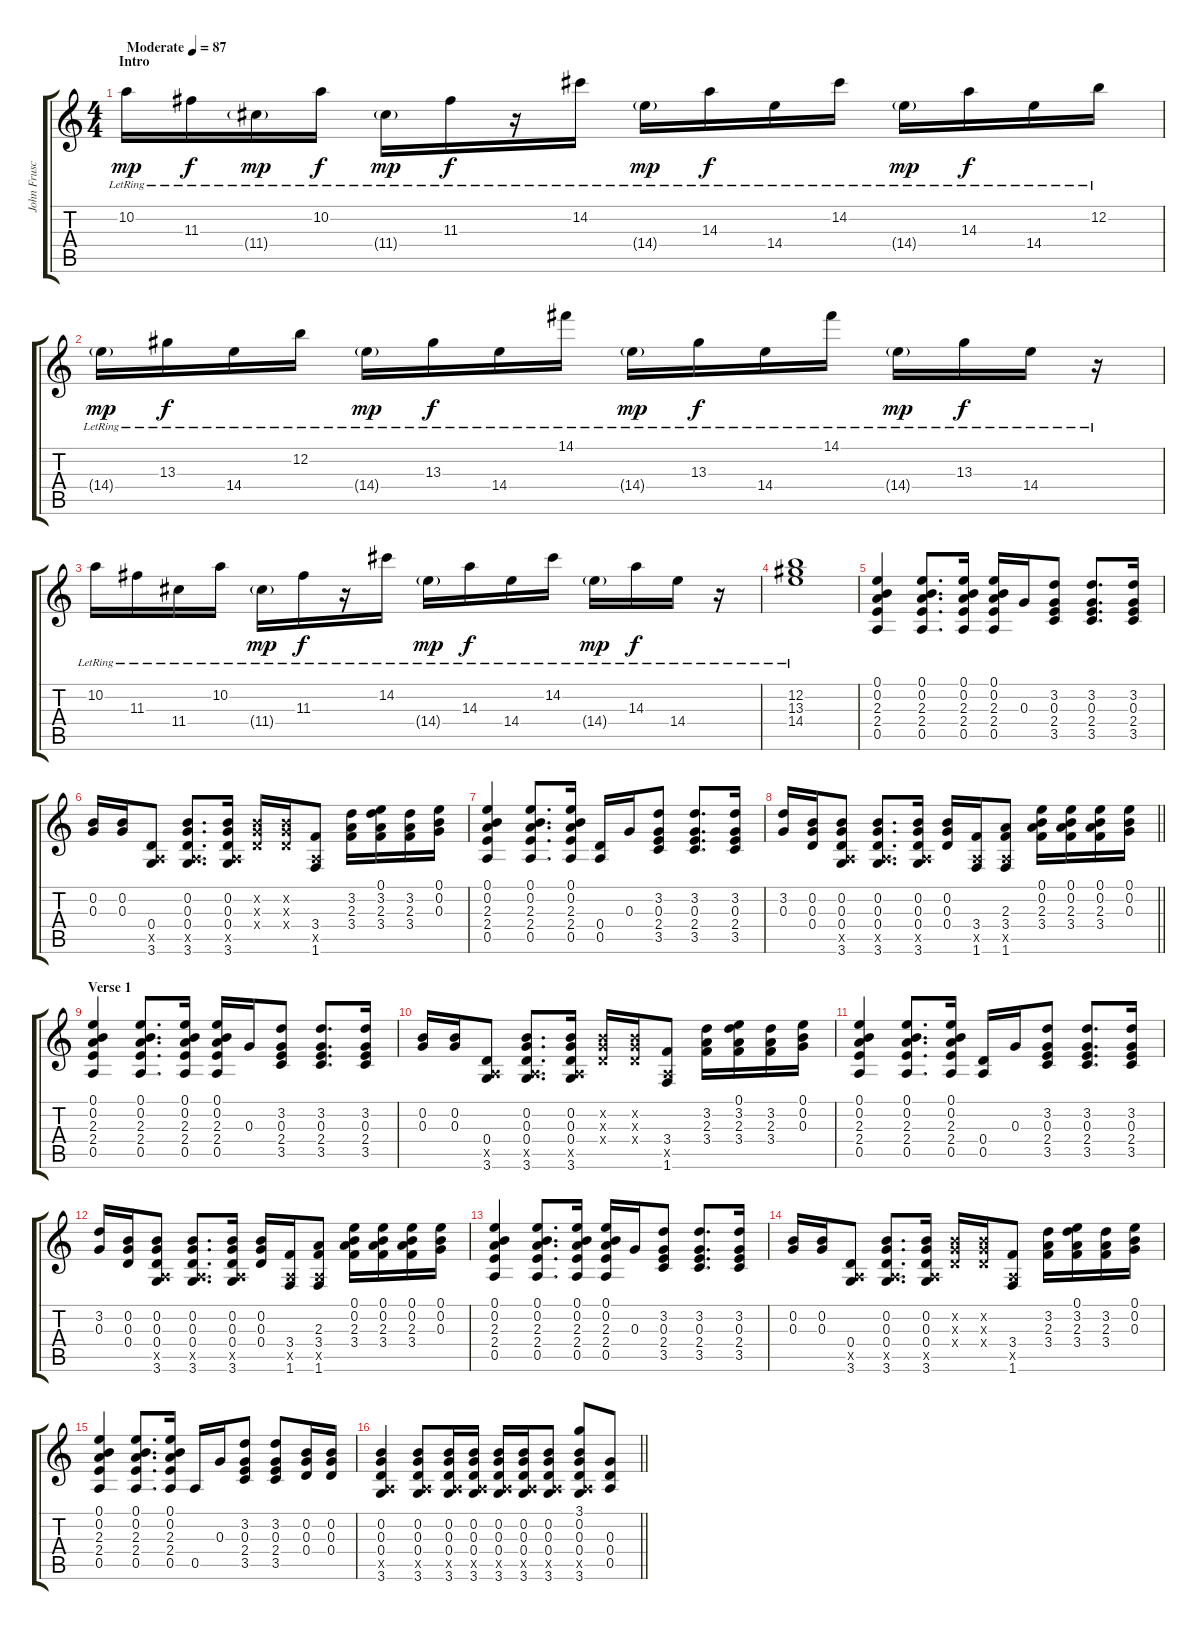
\track ("John Frusciante" "John Frusc") {instrument electricguitarclean}
\staff {score tabs}
\tuning (E4 B3 G3 D3 A2 E2) {hide}
\ts (4 4)
\section ("" "Intro")
\tempo (87 "Moderate")
\clef g2
\ks c
10.2{lr}.16{dy mp instrument electricguitarclean} 11.3{lr}.16{dy f} 11.4{g lr}.16{dy mp} 10.2{lr}.16{dy f} 11.4{g lr}.16{dy mp} 11.3{lr}.16{dy f} r.16 14.2{lr}.16 14.4{g lr}.16{dy mp} 14.3{lr}.16{dy f} 14.4{lr}.16 14.2{lr}.16 14.4{g lr}.16{dy mp} 14.3{lr}.16{dy f} 14.4{lr}.16 12.2{lr}.16 |
14.4{g lr}.16{dy mp} 13.3{lr}.16{dy f} 14.4{lr}.16 12.2{lr}.16 14.4{g lr}.16{dy mp} 13.3{lr}.16{dy f} 14.4{lr}.16 14.1{lr}.16 14.4{g lr}.16{dy mp} 13.3{lr}.16{dy f} 14.4{lr}.16 14.1{lr}.16 14.4{g lr}.16{dy mp} 13.3{lr}.16{dy f} 14.4{lr}.16 r.16 |
10.2{lr}.16 11.3{lr}.16 11.4{lr}.16 10.2{lr}.16 11.4{g lr}.16{dy mp} 11.3{lr}.16{dy f} r.16 14.2{lr}.16 14.4{g lr}.16{dy mp} 14.3{lr}.16{dy f} 14.4{lr}.16 14.2{lr}.16 14.4{g lr}.16{dy mp} 14.3{lr}.16{dy f} 14.4{lr}.16 r.16 |
(12.2 13.3 14.4{lr}).1 |
(0.1 0.2 2.3 2.4 0.5).4 (0.1 0.2 2.3 2.4 0.5).8{d} (0.1 0.2 2.3 2.4 0.5).16 (0.1 0.2 2.3 2.4 0.5).16 0.3.16 (3.2 0.3 2.4 3.5).8 (3.2 0.3 2.4 3.5).8{d} (3.2 0.3 2.4 3.5).16 |
(0.2 0.3).16 (0.2 0.3).16 (0.4 0.5{x} 3.6).8 (0.2 0.3 0.4 0.5{x} 3.6).8{d} (0.2 0.3 0.4 0.5{x} 3.6).16 (0.2{x} 0.3{x} 0.4{x}).16 (0.2{x} 0.3{x} 0.4{x}).16 (3.4 0.5{x} 1.6).8 (3.2 2.3 3.4).16 (0.1 3.2 2.3 3.4).16 (3.2 2.3 3.4).16 (0.1 0.2 0.3).16 |
(0.1 0.2 2.3 2.4 0.5).4 (0.1 0.2 2.3 2.4 0.5).8{d} (0.1 0.2 2.3 2.4 0.5).16 (0.4 0.5).16 0.3.16 (3.2 0.3 2.4 3.5).8 (3.2 0.3 2.4 3.5).8{d} (3.2 0.3 2.4 3.5).16 |
\barLineRight lightlight
(3.2 0.3).16 (0.2 0.3 0.4).16 (0.2 0.3 0.4 0.5{x} 3.6).8 (0.2 0.3 0.4 0.5{x} 3.6).8{d} (0.2 0.3 0.4 0.5{x} 3.6).16 (0.2 0.3 0.4).16 (3.4 0.5{x} 1.6).16 (2.3 3.4 0.5{x} 1.6).8 (0.1 0.2 2.3 3.4).16 (0.1 0.2 2.3 3.4).16 (0.1 0.2 2.3 3.4).16 (0.1 0.2 0.3).16 |
\section ("" "Verse 1")
(0.1 0.2 2.3 2.4 0.5).4 (0.1 0.2 2.3 2.4 0.5).8{d} (0.1 0.2 2.3 2.4 0.5).16 (0.1 0.2 2.3 2.4 0.5).16 0.3.16 (3.2 0.3 2.4 3.5).8 (3.2 0.3 2.4 3.5).8{d} (3.2 0.3 2.4 3.5).16 |
(0.2 0.3).16 (0.2 0.3).16 (0.4 0.5{x} 3.6).8 (0.2 0.3 0.4 0.5{x} 3.6).8{d} (0.2 0.3 0.4 0.5{x} 3.6).16 (0.2{x} 0.3{x} 0.4{x}).16 (0.2{x} 0.3{x} 0.4{x}).16 (3.4 0.5{x} 1.6).8 (3.2 2.3 3.4).16 (0.1 3.2 2.3 3.4).16 (3.2 2.3 3.4).16 (0.1 0.2 0.3).16 |
(0.1 0.2 2.3 2.4 0.5).4 (0.1 0.2 2.3 2.4 0.5).8{d} (0.1 0.2 2.3 2.4 0.5).16 (0.4 0.5).16 0.3.16 (3.2 0.3 2.4 3.5).8 (3.2 0.3 2.4 3.5).8{d} (3.2 0.3 2.4 3.5).16 |
(3.2 0.3).16 (0.2 0.3 0.4).16 (0.2 0.3 0.4 0.5{x} 3.6).8 (0.2 0.3 0.4 0.5{x} 3.6).8{d} (0.2 0.3 0.4 0.5{x} 3.6).16 (0.2 0.3 0.4).16 (3.4 0.5{x} 1.6).16 (2.3 3.4 0.5{x} 1.6).8 (0.1 0.2 2.3 3.4).16 (0.1 0.2 2.3 3.4).16 (0.1 0.2 2.3 3.4).16 (0.1 0.2 0.3).16 |
(0.1 0.2 2.3 2.4 0.5).4 (0.1 0.2 2.3 2.4 0.5).8{d} (0.1 0.2 2.3 2.4 0.5).16 (0.1 0.2 2.3 2.4 0.5).16 0.3.16 (3.2 0.3 2.4 3.5).8 (3.2 0.3 2.4 3.5).8{d} (3.2 0.3 2.4 3.5).16 |
(0.2 0.3).16 (0.2 0.3).16 (0.4 0.5{x} 3.6).8 (0.2 0.3 0.4 0.5{x} 3.6).8{d} (0.2 0.3 0.4 0.5{x} 3.6).16 (0.2{x} 0.3{x} 0.4{x}).16 (0.2{x} 0.3{x} 0.4{x}).16 (3.4 0.5{x} 1.6).8 (3.2 2.3 3.4).16 (0.1 3.2 2.3 3.4).16 (3.2 2.3 3.4).16 (0.1 0.2 0.3).16 |
(0.1 0.2 2.3 2.4 0.5).4 (0.1 0.2 2.3 2.4 0.5).8{d} (0.1 0.2 2.3 2.4 0.5).16 0.5.16 0.3.16 (3.2 0.3 2.4 3.5).8 (3.2 0.3 2.4 3.5).8 (0.2 0.3 0.4).16 (0.2 0.3 0.4).16 |
\barLineRight lightlight
(0.2 0.3 0.4 0.5{x} 3.6).4 (0.2 0.3 0.4 0.5{x} 3.6).8 (0.2 0.3 0.4 0.5{x} 3.6).16 (0.2 0.3 0.4 0.5{x} 3.6).16 (0.2 0.3 0.4 0.5{x} 3.6).16 (0.2 0.3 0.4 0.5{x} 3.6).16 (0.2 0.3 0.4 0.5{x} 3.6).8 (3.1 0.2 0.3 0.4 0.5{x} 3.6).8 (0.3 0.4 0.5).8
